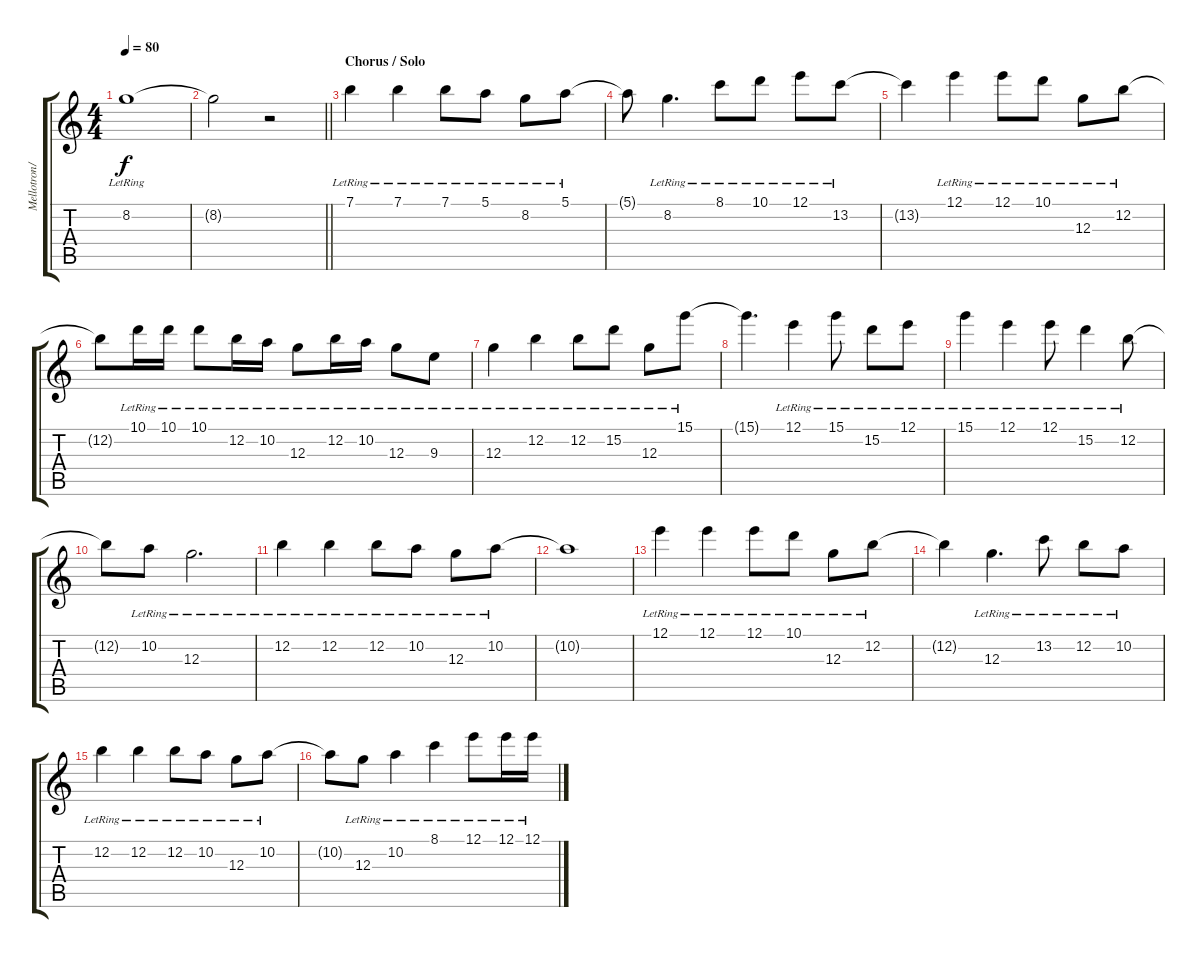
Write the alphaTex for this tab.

\track ("Mellotron/Strings 2" "Mellotron/") {instrument electricguitarjazz}
\staff {score tabs}
\tuning (E4 B3 G3 D3 A2 E2) {hide}
\ts (4 4)
\tempo 80
\clef g2
\ks c
8.2{lr}.1{dy f} |
\barLineRight lightlight
8.2{t}.2 r.2 |
\section ("" "Chorus / Solo")
7.1{lr}.4 7.1{lr}.4 7.1{lr}.8 5.1{lr}.8 8.2{lr}.8 5.1{lr}.8 |
5.1{t}.8 8.2{lr}.4{d} 8.1{lr}.8 10.1{lr}.8 12.1{lr}.8 13.2{lr}.8 |
13.2{t}.4 12.1{lr}.4 12.1{lr}.8 10.1{lr}.8 12.3{lr}.8 12.2{lr}.8 |
12.2{t}.8 10.1{lr}.16 10.1{lr}.16 10.1{lr}.8 12.2{lr}.16 10.2{lr}.16 12.3{lr}.8 12.2{lr}.16 10.2{lr}.16 12.3{lr}.8 9.3{lr}.8 |
12.3{lr}.4 12.2{lr}.4 12.2{lr}.8 15.2{lr}.8 12.3{lr}.8 15.1{lr}.8 |
15.1{t}.4{d} 12.1{lr}.4 15.1{lr}.8 15.2{lr}.8 12.1{lr}.8 |
15.1{lr}.4 12.1{lr}.4 12.1{lr}.8 15.2{lr}.4 12.2{lr}.8 |
12.2{t}.8 10.2{lr}.8 12.3{lr}.2{d} |
12.2{lr}.4 12.2{lr}.4 12.2{lr}.8 10.2{lr}.8 12.3{lr}.8 10.2{lr}.8 |
10.2{t}.1 |
12.1{lr}.4 12.1{lr}.4 12.1{lr}.8 10.1{lr}.8 12.3{lr}.8 12.2{lr}.8 |
12.2{t}.4 12.3{lr}.4{d} 13.2{lr}.8 12.2{lr}.8 10.2{lr}.8 |
12.2{lr}.4 12.2{lr}.4 12.2{lr}.8 10.2{lr}.8 12.3{lr}.8 10.2{lr}.8 |
10.2{t}.8 12.3{lr}.8 10.2{lr}.4 8.1{lr}.4 12.1{lr}.8 12.1{lr}.16 12.1{lr}.16
